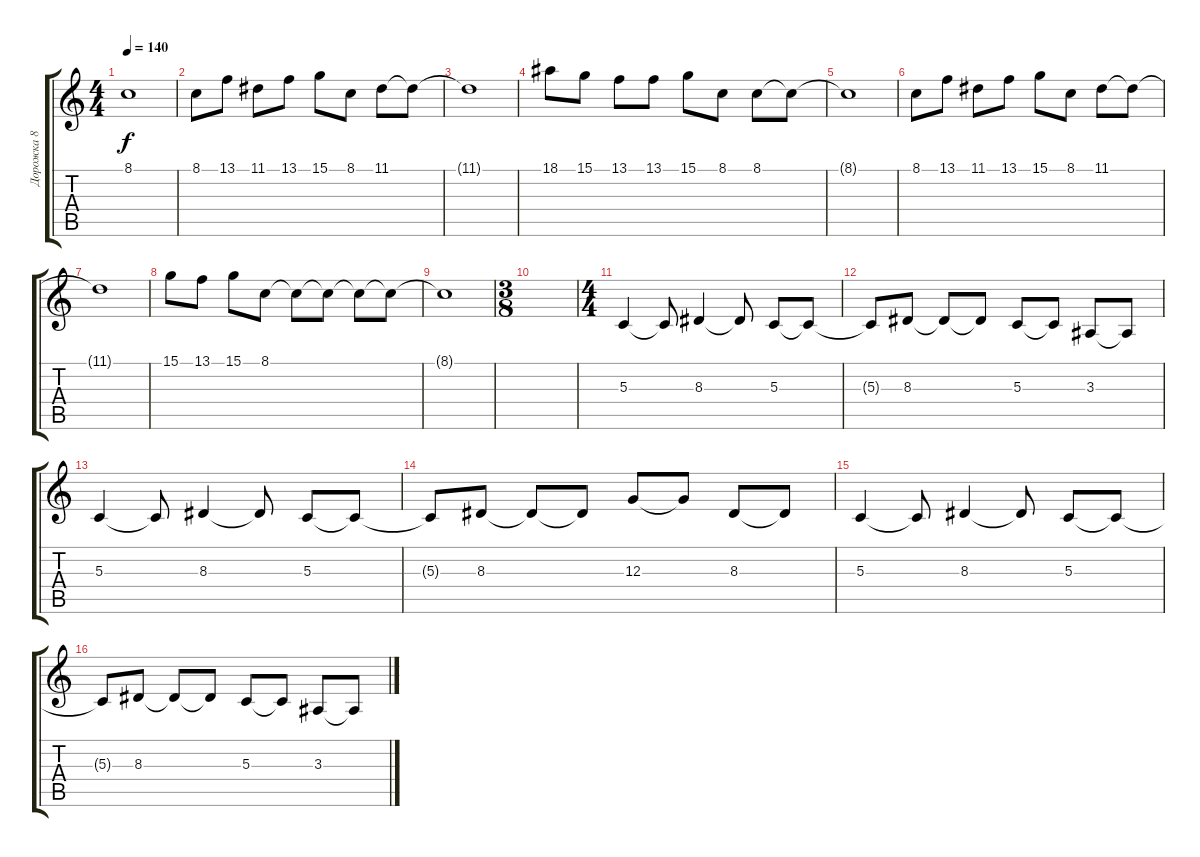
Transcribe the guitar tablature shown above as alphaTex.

\track ("Дорожка 8" "Дорожка 8") {instrument electricgrandpiano}
\staff {score tabs}
\tuning (E4 B3 G3 D3 A2 E2) {hide}
\ts (4 4)
\tempo 140
\clef g2
\ks c
8.1{t}.1{dy f} |
8.1.8 13.1.8 11.1.8 13.1.8 15.1.8 8.1.8 11.1.8 11.1{t}.8 |
11.1{t}.1 |
18.1.8 15.1.8 13.1.8 13.1.8 15.1.8 8.1.8 8.1.8 8.1{t}.8 |
8.1{t}.1 |
8.1.8 13.1.8 11.1.8 13.1.8 15.1.8 8.1.8 11.1.8 11.1{t}.8 |
11.1{t}.1 |
15.1.8 13.1.8 15.1.8 8.1.8 8.1{t}.8 8.1{t}.8 8.1{t}.8 8.1{t}.8 |
8.1{t}.1 |
\ts (3 8)
|
\ts (4 4)
5.3.4 5.3{t}.8 8.3.4 8.3{t}.8 5.3.8 5.3{t}.8 |
5.3{t}.8 8.3.8 8.3{t}.8 8.3{t}.8 5.3.8 5.3{t}.8 3.3.8 3.3{t}.8 |
5.3.4 5.3{t}.8 8.3.4 8.3{t}.8 5.3.8 5.3{t}.8 |
5.3{t}.8 8.3.8 8.3{t}.8 8.3{t}.8 12.3.8 12.3{t}.8 8.3.8 8.3{t}.8 |
5.3.4 5.3{t}.8 8.3.4 8.3{t}.8 5.3.8 5.3{t}.8 |
5.3{t}.8 8.3.8 8.3{t}.8 8.3{t}.8 5.3.8 5.3{t}.8 3.3.8 3.3{t}.8
